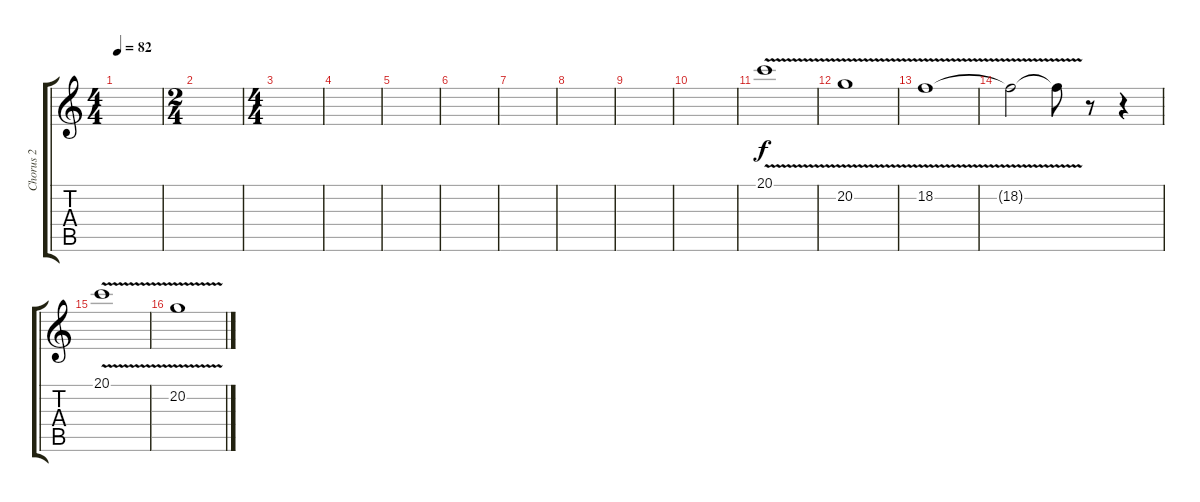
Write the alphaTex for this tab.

\track ("Chorus 2" "Chorus 2") {instrument lead4chiff}
\staff {score tabs}
\tuning (E4 B3 G3 D3 A2 E2) {hide}
\ts (4 4)
\tempo 82
\clef g2
\ks c
|
\ts (2 4)
|
\ts (4 4)
|
|
|
|
|
|
|
|
20.1{v}.1 |
20.2{v}.1 |
18.2{v}.1 |
18.2{v t}.2 18.2{t}.8 r.8 r.4 |
20.1{v}.1 |
20.2{v}.1
